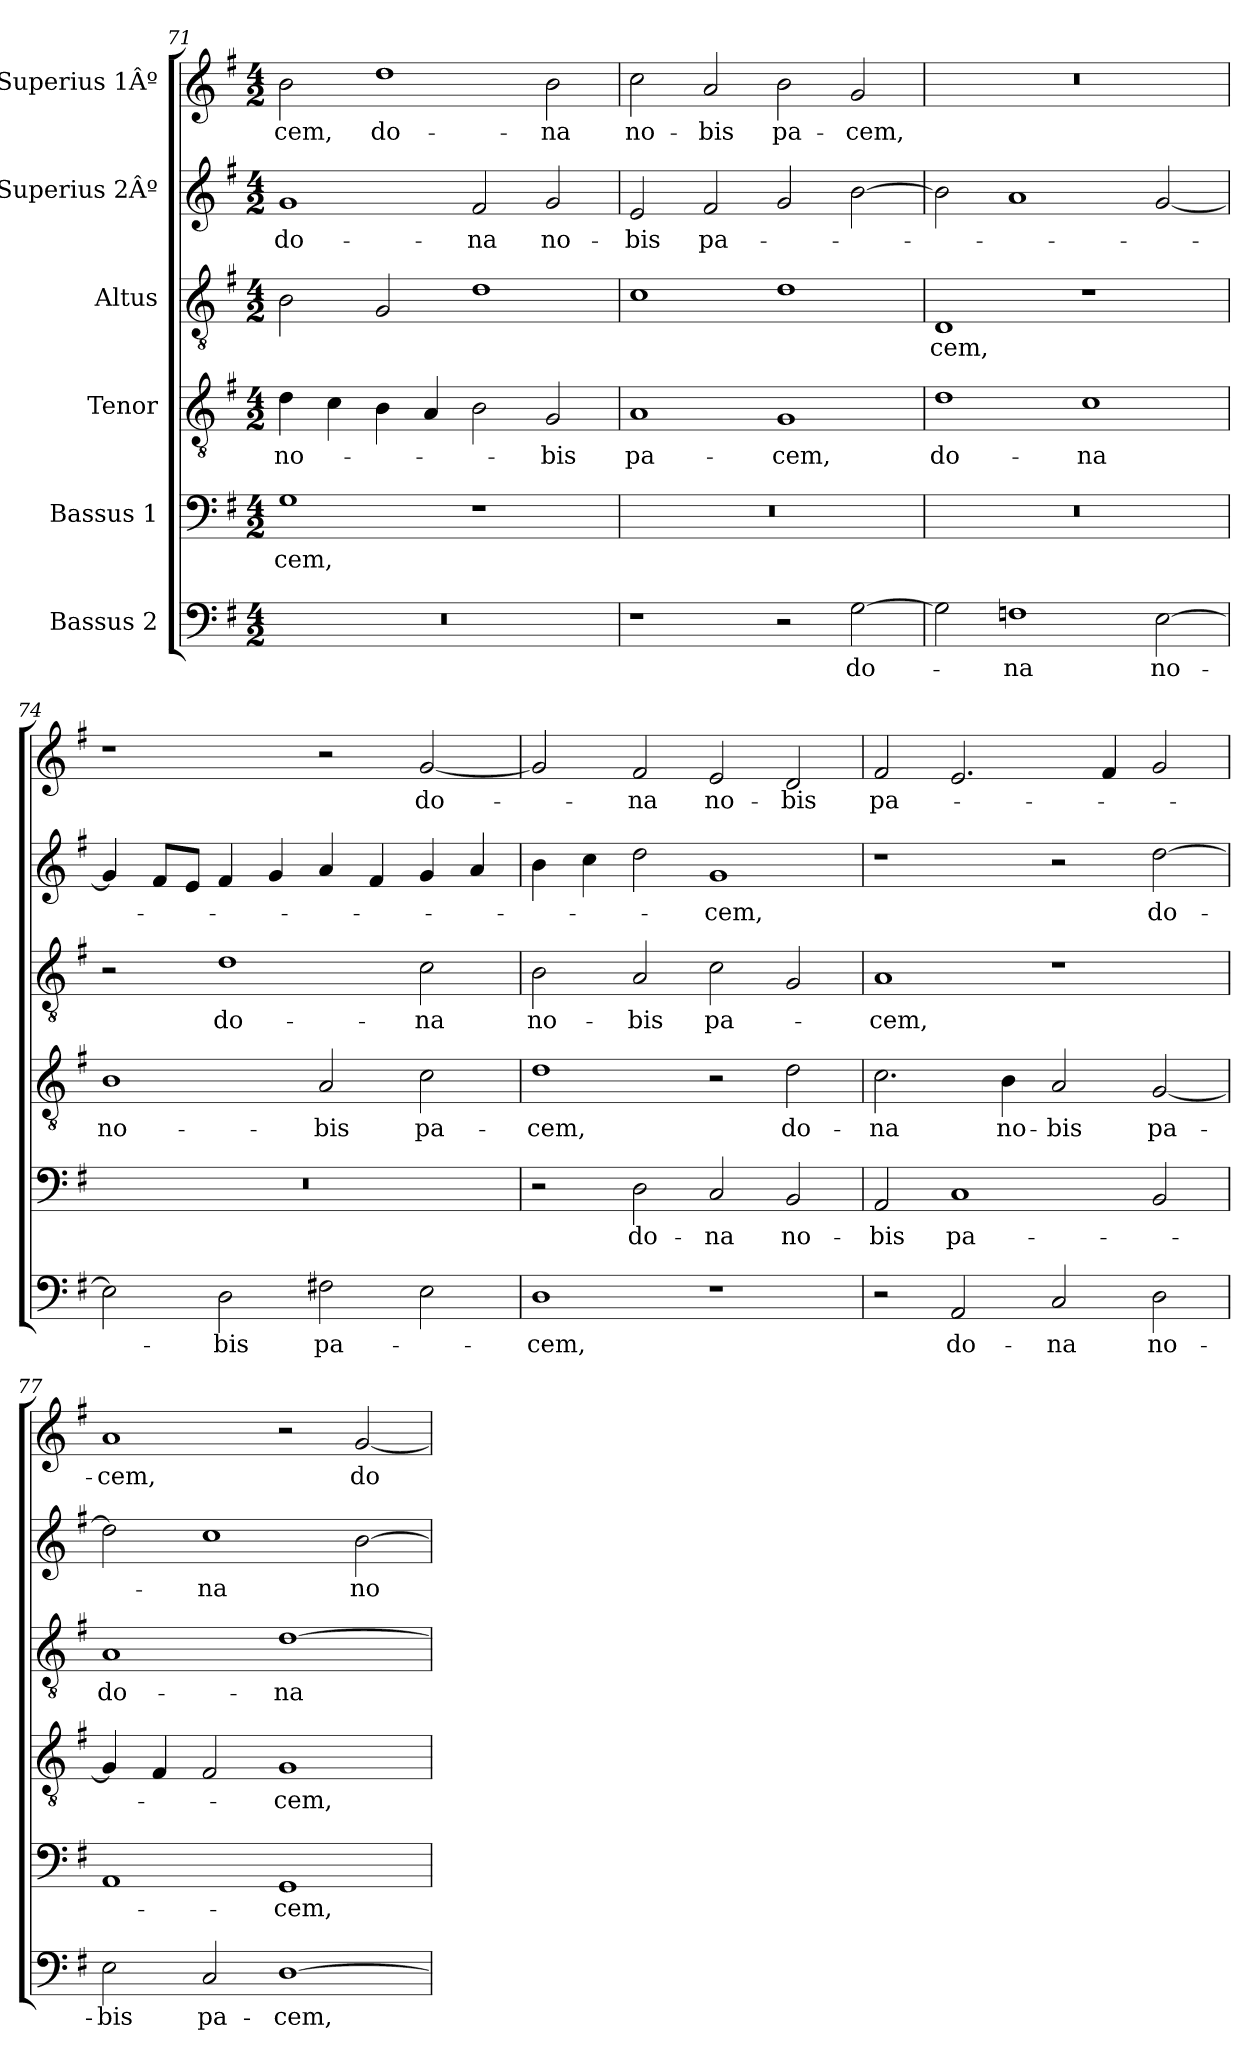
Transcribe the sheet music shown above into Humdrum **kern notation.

**kern	**text	**kern	**text	**kern	**text	**kern	**text	**kern	**text	**kern	**text
*part6	*part6	*part5	*part5	*part4	*part4	*part3	*part3	*part2	*part2	*part1	*part1
*staff6	*staff6	*staff5	*staff5	*staff4	*staff4	*staff3	*staff3	*staff2	*staff2	*staff1	*staff1
*I"Bassus 2	*	*I"Bassus 1	*	*I"Tenor	*	*I"Altus	*	*I"Superius 2Âº	*	*I"Superius 1Âº	*
*clefF4	*	*clefF4	*	*clefGv2	*	*clefGv2	*	*clefG2	*	*clefG2	*
*k[f#]	*	*k[f#]	*	*k[f#]	*	*k[f#]	*	*k[f#]	*	*k[f#]	*
*M4/2	*	*M4/2	*	*M4/2	*	*M4/2	*	*M4/2	*	*M4/2	*
=71	=71	=71	=71	=71	=71	=71	=71	=71	=71	=71	=71
0r	.	1G\	-cem,	4d\	no-	2B\	.	1g/	do-	2b\	-cem,
.	.	.	.	4c\	.	.	.	.	.	.	.
.	.	.	.	4B\	.	2G/	.	.	.	1dd\	do-
.	.	.	.	4A/	.	.	.	.	.	.	.
.	.	1r	.	2B\	.	1d\	.	2f#/	-na	.	.
.	.	.	.	2G/	-bis	.	.	2g/	no-	2b\	-na
=72	=72	=72	=72	=72	=72	=72	=72	=72	=72	=72	=72
1r	.	0r	.	1A/	pa-	1c\	.	2e/	-bis	2cc\	no-
.	.	.	.	.	.	.	.	2f#/	pa-	2a/	-bis
2r	.	.	.	1G/	-cem,	1d\	.	2g/	.	2b\	pa-
[2G\	do-	.	.	.	.	.	.	[2b\	.	2g/	-cem,
=73	=73	=73	=73	=73	=73	=73	=73	=73	=73	=73	=73
2G\]	.	0r	.	1d\	do-	1D/	-cem,	2b\]	.	0r	.
1Fn\	-na	.	.	.	.	.	.	1a/	.	.	.
.	.	.	.	1c\	-na	1r	.	.	.	.	.
[2E\	no-	.	.	.	.	.	.	[2g/	.	.	.
=74	=74	=74	=74	=74	=74	=74	=74	=74	=74	=74	=74
2E\]	.	0r	.	1B\	no-	2r	.	4g/]	.	1r	.
.	.	.	.	.	.	.	.	8f#/L	.	.	.
.	.	.	.	.	.	.	.	8e/J	.	.	.
2D\	-bis	.	.	.	.	1d\	do-	4f#/	.	.	.
.	.	.	.	.	.	.	.	4g/	.	.	.
2F#X\	pa-	.	.	2A/	-bis	.	.	4a/	.	2r	.
.	.	.	.	.	.	.	.	4f#/	.	.	.
2E\	.	.	.	2c\	pa-	2c\	-na	4g/	.	[2g/	do-
.	.	.	.	.	.	.	.	4a/	.	.	.
=75	=75	=75	=75	=75	=75	=75	=75	=75	=75	=75	=75
1D\	-cem,	2r	.	1d\	-cem,	2B\	no-	4b\	.	2g/]	.
.	.	.	.	.	.	.	.	4cc\	.	.	.
.	.	2D\	do-	.	.	2A/	-bis	2dd\	.	2f#/	-na
1r	.	2C/	-na	2r	.	2c\	pa-	1g/	-cem,	2e/	no-
.	.	2BB/	no-	2d\	do-	2G/	.	.	.	2d/	-bis
=76	=76	=76	=76	=76	=76	=76	=76	=76	=76	=76	=76
2r	.	2AA/	-bis	2.c\	-na	1A/	-cem,	1r	.	2f#/	pa-
2AA/	do-	1C/	pa-	.	.	.	.	.	.	2.e/	.
.	.	.	.	4B\	no-	.	.	.	.	.	.
2C/	-na	.	.	2A/	-bis	1r	.	2r	.	.	.
.	.	.	.	.	.	.	.	.	.	4f#/	.
2D\	no-	2BB/	.	[2G/	pa-	.	.	[2dd\	do-	2g/	.
=77	=77	=77	=77	=77	=77	=77	=77	=77	=77	=77	=77
2E\	-bis	1AA/	.	4G/]	.	1A/	do-	2dd\]	.	1a/	-cem,
.	.	.	.	4F#/	.	.	.	.	.	.	.
2C/	pa-	.	.	2F#/	.	.	.	1cc\	-na	.	.
[1D\	-cem,	1GG/	-cem,	1G/	-cem,	[1d\	-na	.	.	2r	.
.	.	.	.	.	.	.	.	[2b\	no-	[2g/	do-
=	=	=	=	=	=	=	=	=	=	=	=
*-	*-	*-	*-	*-	*-	*-	*-	*-	*-	*-	*-
